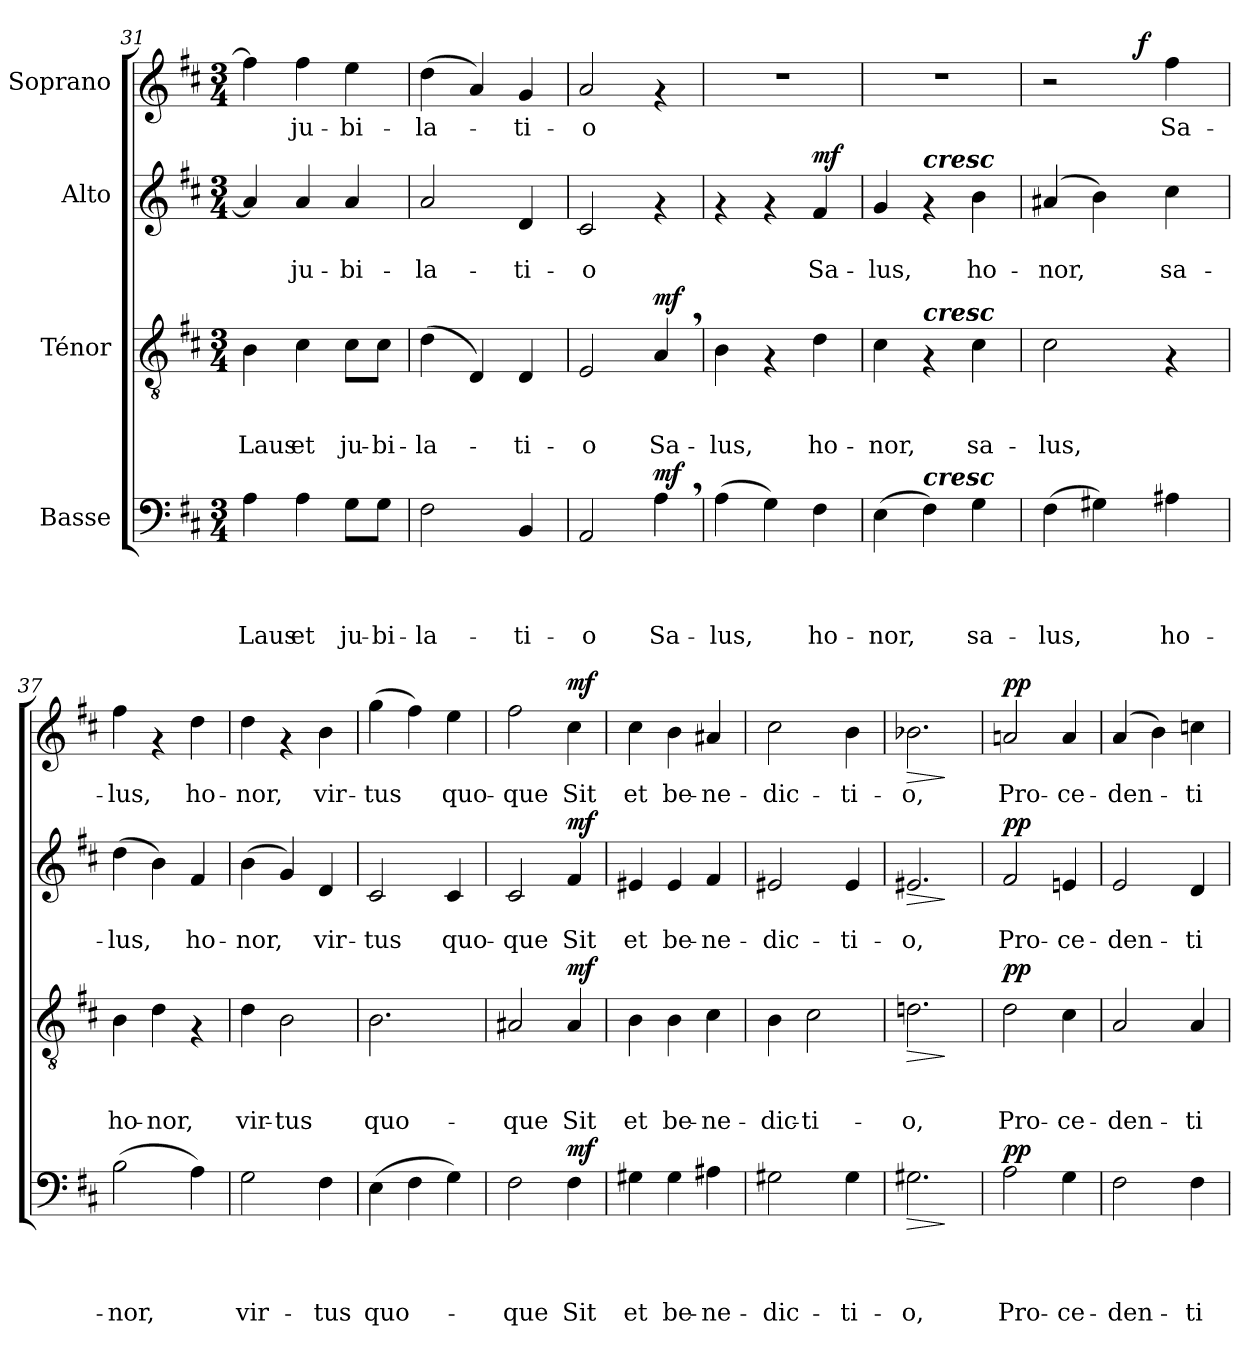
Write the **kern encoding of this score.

**kern	**text	**text	**text	**text	**dynam	**kern	**text	**text	**text	**dynam	**kern	**text	**text	**dynam	**kern	**text	**dynam
*part4	*part4	*part4	*part4	*part4	*part4	*part3	*part3	*part3	*part3	*part3	*part2	*part2	*part2	*part2	*part1	*part1	*part1
*staff4	*staff4	*staff4	*staff4	*staff4	*staff4	*staff3	*staff3	*staff3	*staff3	*staff3	*staff2	*staff2	*staff2	*staff2	*staff1	*staff1	*staff1
*I"Basse	*	*	*	*	*	*I"Ténor	*	*	*	*	*I"Alto	*	*	*	*I"Soprano	*	*
!!LO:LB:g=z
*clefF4	*	*	*	*	*	*clefGv2	*	*	*	*	*clefG2	*	*	*	*clefG2	*	*
*k[f#c#]	*	*	*	*	*	*k[f#c#]	*	*	*	*	*k[f#c#]	*	*	*	*k[f#c#]	*	*
*D:	*	*	*	*	*	*D:	*	*	*	*	*D:	*	*	*	*D:	*	*
*M3/4	*	*	*	*	*	*M3/4	*	*	*	*	*M3/4	*	*	*	*M3/4	*	*
=31	=31	=31	=31	=31	=31	=31	=31	=31	=31	=31	=31	=31	=31	=31	=31	=31	=31
!	!	!	!	!LO:LY:b	!	!	!	!	!LO:LY:b	!	!	!	!	!	!	!	!
4A\	.	.	.	Laus	.	4B\	.	.	Laus	.	4a/]	.	.	.	4ff#\]	.	.
!	!	!	!	!LO:LY:b	!	!	!	!	!LO:LY:b	!	!	!	!LO:LY:b	!	!	!LO:LY:b	!
4A\	.	.	.	et	.	4c#\	.	.	et	.	4a/	.	ju-	.	4ff#\	ju-	.
!	!	!	!	!LO:LY:b	!	!	!	!	!LO:LY:b	!	!	!	!LO:LY:b	!	!	!LO:LY:b	!
8G\L	.	.	.	ju-	.	8c#\L	.	.	ju-	.	4a/	.	-bi-	.	4ee\	-bi-	.
!	!	!	!	!LO:LY:b	!	!	!	!	!LO:LY:b	!	!	!	!	!	!	!	!
8G\J	.	.	.	-bi-	.	8c#\J	.	.	-bi-	.	.	.	.	.	.	.	.
=32	=32	=32	=32	=32	=32	=32	=32	=32	=32	=32	=32	=32	=32	=32	=32	=32	=32
!	!	!	!	!LO:LY:b	!	!	!	!	!LO:LY:b	!	!	!	!LO:LY:b	!	!	!LO:LY:b	!
2F#\	.	.	.	-la-	.	(>4d\	.	.	-la-	.	2a/	.	-la-	.	(>4dd\	-la-	.
.	.	.	.	.	.	4D/)	.	.	.	.	.	.	.	.	4a/)	.	.
!	!	!	!	!LO:LY:b	!	!	!	!	!LO:LY:b	!	!	!	!LO:LY:b	!	!	!LO:LY:b	!
4BB/	.	.	.	-ti-	.	4D/	.	.	-ti-	.	4d/	.	-ti-	.	4g/	-ti-	.
=33	=33	=33	=33	=33	=33	=33	=33	=33	=33	=33	=33	=33	=33	=33	=33	=33	=33
!	!	!	!	!LO:LY:b	!	!	!	!	!LO:LY:b	!	!	!	!LO:LY:b	!	!	!LO:LY:b	!
2AA/	.	.	.	-o	.	2E/	.	.	-o	.	2c#/	.	-o	.	2a/	-o	.
!	!	!	!	!LO:LY:b	!LO:DY:a	!	!	!	!LO:LY:b	!LO:DY:a	!	!	!	!	!	!	!
4A,>\	.	.	.	Sa-	mf	4A,>/	.	.	Sa-	mf	4rf	.	.	.	4rf	.	.
=34	=34	=34	=34	=34	=34	=34	=34	=34	=34	=34	=34	=34	=34	=34	=34	=34	=34
!	!	!	!	!LO:LY:b	!	!	!	!	!LO:LY:b	!	!	!	!	!	!	!	!
(>4A\	.	.	.	-lus,	.	4B\	.	.	-lus,	.	4rf	.	.	.	2.r	.	.
4G\)	.	.	.	.	.	4rF	.	.	.	.	4rf	.	.	.	.	.	.
!	!	!	!	!LO:LY:b	!	!	!	!	!LO:LY:b	!	!	!	!LO:LY:b	!LO:DY:a	!	!	!
4F#\	.	.	.	ho-	.	4d\	.	.	ho-	.	4f#/	.	Sa-	mf	.	.	.
=35	=35	=35	=35	=35	=35	=35	=35	=35	=35	=35	=35	=35	=35	=35	=35	=35	=35
!	!	!	!	!LO:LY:b	!	!	!	!	!LO:LY:b	!	!	!	!LO:LY:b	!	!	!	!
(>4E\	.	.	.	-nor,	.	4c#\	.	.	-nor,	.	4g/	.	-lus,	.	2.r	.	.
!	!	!	!	!	!	!	!	!	!	!	!LO:TX:a:Bi:t=cresc	!	!	!	!	!	!
!	!	!	!	!	!	!LO:TX:a:Bi:t=cresc	!	!	!	!	!	!	!	!	!	!	!
!LO:TX:a:Bi:t=cresc	!	!	!	!	!	!	!	!	!	!	!	!	!	!	!	!	!
4F#\)	.	.	.	.	.	4rF	.	.	.	.	4rf	.	.	.	.	.	.
!	!	!	!	!LO:LY:b	!	!	!	!	!LO:LY:b	!	!	!	!LO:LY:b	!	!	!	!
4G\	.	.	.	sa-	.	4c#\	.	.	sa-	.	4b\	.	ho-	.	.	.	.
=36	=36	=36	=36	=36	=36	=36	=36	=36	=36	=36	=36	=36	=36	=36	=36	=36	=36
!	!	!	!	!LO:LY:b	!	!	!	!	!LO:LY:b	!	!	!	!LO:LY:b	!	!	!	!
*	*	*	*	*	*	*	*	*	*	*	*	*	*	*	*^	*	*
(>4F#\	.	.	.	-lus,	.	2c#\	.	.	-lus,	.	(>4a#X/	.	-nor,	.	2r	4ryy	.	.
4G#X\)	.	.	.	.	.	.	.	.	.	.	4b\)	.	.	.	.	8ryy	.	.
.	.	.	.	.	.	.	.	.	.	.	.	.	.	.	.	32ryy	.	.
!	!	!	!	!	!	!	!	!	!	!	!	!	!	!	!	!	!	!LO:DY:a
.	.	.	.	.	.	.	.	.	.	.	.	.	.	.	.	4ryy	.	f
!	!	!	!	!LO:LY:b	!	!	!	!	!	!	!	!	!LO:LY:b	!	!	!	!LO:LY:b	!
4A#X\	.	.	.	ho-	.	4rF	.	.	.	.	4cc#\	.	sa-	.	4ff#\	.	Sa-	.
.	.	.	.	.	.	.	.	.	.	.	.	.	.	.	.	16.ryy	.	.
=37	=37	=37	=37	=37	=37	=37	=37	=37	=37	=37	=37	=37	=37	=37	=37	=37	=37	=37
!	!	!	!	!LO:LY:b	!	!	!	!	!LO:LY:b	!	!	!	!LO:LY:b	!	!	!	!LO:LY:b	!
*	*	*	*	*	*	*	*	*	*	*	*	*	*	*	*v	*v	*	*
(>2B\	.	.	.	-nor,	.	4B\	.	.	ho-	.	(>4dd\	.	-lus,	.	4ff#\	-lus,	.
!	!	!	!	!	!	!	!	!	!LO:LY:b	!	!	!	!	!	!	!	!
.	.	.	.	.	.	4d\	.	.	-nor,	.	4b\)	.	.	.	4rf	.	.
!	!	!	!	!	!	!	!	!	!	!	!	!	!LO:LY:b	!	!	!LO:LY:b	!
4A\)	.	.	.	.	.	4rF	.	.	.	.	4f#/	.	ho-	.	4dd\	ho-	.
=38	=38	=38	=38	=38	=38	=38	=38	=38	=38	=38	=38	=38	=38	=38	=38	=38	=38
!	!	!	!	!LO:LY:b	!	!	!	!	!LO:LY:b	!	!	!	!LO:LY:b	!	!	!LO:LY:b	!
2G\	.	.	.	vir-	.	4d\	.	.	vir-	.	(>4b\	.	-nor,	.	4dd\	-nor,	.
!	!	!	!	!	!	!	!	!	!LO:LY:b	!	!	!	!	!	!	!	!
.	.	.	.	.	.	2B\	.	.	-tus	.	4g/)	.	.	.	4rf	.	.
!	!	!	!	!LO:LY:b	!	!	!	!	!	!	!	!	!LO:LY:b	!	!	!LO:LY:b	!
4F#\	.	.	.	-tus	.	.	.	.	.	.	4d/	.	vir-	.	4b\	vir-	.
!!LO:PB:g=z
=39	=39	=39	=39	=39	=39	=39	=39	=39	=39	=39	=39	=39	=39	=39	=39	=39	=39
!	!	!	!	!LO:LY:b	!	!	!	!	!LO:LY:b	!	!	!	!LO:LY:b	!	!	!LO:LY:b	!
(>4E\	.	.	.	quo-	.	2.B\	.	.	quo-	.	2c#/	.	-tus	.	(>4gg\	-tus	.
4F#\	.	.	.	.	.	.	.	.	.	.	.	.	.	.	4ff#\)	.	.
!	!	!	!	!	!	!	!	!	!	!	!	!	!LO:LY:b	!	!	!LO:LY:b	!
4G\)	.	.	.	.	.	.	.	.	.	.	4c#/	.	quo-	.	4ee\	quo-	.
=40	=40	=40	=40	=40	=40	=40	=40	=40	=40	=40	=40	=40	=40	=40	=40	=40	=40
!	!	!	!	!LO:LY:b	!	!	!	!	!LO:LY:b	!	!	!	!LO:LY:b	!	!	!LO:LY:b	!
2F#\	.	.	.	-que	.	2A#X/	.	.	-que	.	2c#/	.	-que	.	2ff#\	-que	.
!	!	!	!	!LO:LY:b	!LO:DY:a	!	!	!	!LO:LY:b	!LO:DY:a	!	!	!LO:LY:b	!LO:DY:a	!	!LO:LY:b	!LO:DY:a
4F#\	.	.	.	Sit	mf	4A#/	.	.	Sit	mf	4f#/	.	Sit	mf	4cc#\	Sit	mf
=41	=41	=41	=41	=41	=41	=41	=41	=41	=41	=41	=41	=41	=41	=41	=41	=41	=41
!	!	!	!	!LO:LY:b	!	!	!	!	!LO:LY:b	!	!	!	!LO:LY:b	!	!	!LO:LY:b	!
4G#X\	.	.	.	et	.	4B\	.	.	et	.	4e#X/	.	et	.	4cc#\	et	.
!	!	!	!	!LO:LY:b	!	!	!	!	!LO:LY:b	!	!	!	!LO:LY:b	!	!	!LO:LY:b	!
4G#\	.	.	.	be-	.	4B\	.	.	be-	.	4e#/	.	be-	.	4b\	be-	.
!	!	!	!	!LO:LY:b	!	!	!	!	!LO:LY:b	!	!	!	!LO:LY:b	!	!	!LO:LY:b	!
4A#X\	.	.	.	-ne-	.	4c#\	.	.	-ne-	.	4f#/	.	-ne-	.	4a#X/	-ne-	.
=42	=42	=42	=42	=42	=42	=42	=42	=42	=42	=42	=42	=42	=42	=42	=42	=42	=42
!	!	!	!	!LO:LY:b	!	!	!	!	!LO:LY:b	!	!	!	!LO:LY:b	!	!	!LO:LY:b	!
2G#X\	.	.	.	-dic-	.	4B\	.	.	-dic-	.	2e#X/	.	-dic-	.	2cc#\	-dic-	.
!	!	!	!	!	!	!	!	!	!LO:LY:b	!	!	!	!	!	!	!	!
.	.	.	.	.	.	2c#\	.	.	-ti-	.	.	.	.	.	.	.	.
!	!	!	!	!LO:LY:b	!	!	!	!	!	!	!	!	!LO:LY:b	!	!	!LO:LY:b	!
4G#\	.	.	.	-ti-	.	.	.	.	.	.	4e#/	.	-ti-	.	4b\	-ti-	.
=43	=43	=43	=43	=43	=43	=43	=43	=43	=43	=43	=43	=43	=43	=43	=43	=43	=43
!	!	!	!	!LO:LY:b	!LO:HP:b	!	!	!	!LO:LY:b	!LO:HP:b	!	!	!LO:LY:b	!LO:HP:b	!	!LO:LY:b	!LO:HP:b
2.G#X\	.	.	.	-o,	>	2.dn\	.	.	-o,	>	2.e#X/	.	-o,	>	2.b-X\	-o,	>
.	.	.	.	.	]	.	.	.	.	]	.	.	.	]	.	.	]
=44	=44	=44	=44	=44	=44	=44	=44	=44	=44	=44	=44	=44	=44	=44	=44	=44	=44
!	!	!	!	!LO:LY:b	!LO:DY:a	!	!	!	!LO:LY:b	!LO:DY:a	!	!	!LO:LY:b	!LO:DY:a	!	!LO:LY:b	!LO:DY:a
2A\	.	.	.	Pro-	pp	2d\	.	.	Pro-	pp	2f#/	.	Pro-	pp	2an/	Pro-	pp
!	!	!	!	!LO:LY:b	!	!	!	!	!LO:LY:b	!	!	!	!LO:LY:b	!	!	!LO:LY:b	!
4G\	.	.	.	-ce-	.	4c#\	.	.	-ce-	.	4en/	.	-ce-	.	4a/	-ce-	.
=45	=45	=45	=45	=45	=45	=45	=45	=45	=45	=45	=45	=45	=45	=45	=45	=45	=45
!	!	!	!	!LO:LY:b	!	!	!	!	!LO:LY:b	!	!	!	!LO:LY:b	!	!	!LO:LY:b	!
2F#\	.	.	.	-den-	.	2A/	.	.	-den-	.	2e/	.	-den-	.	(>4a/	-den-	.
.	.	.	.	.	.	.	.	.	.	.	.	.	.	.	4b\)	.	.
!	!	!	!	!LO:LY:b	!	!	!	!	!LO:LY:b	!	!	!	!LO:LY:b	!	!	!LO:LY:b	!
4F#\	.	.	.	-ti	.	4A/	.	.	-ti	.	4d/	.	-ti	.	4ccn\	-ti	.
=	=	=	=	=	=	=	=	=	=	=	=	=	=	=	=	=	=
*-	*-	*-	*-	*-	*-	*-	*-	*-	*-	*-	*-	*-	*-	*-	*-	*-	*-
